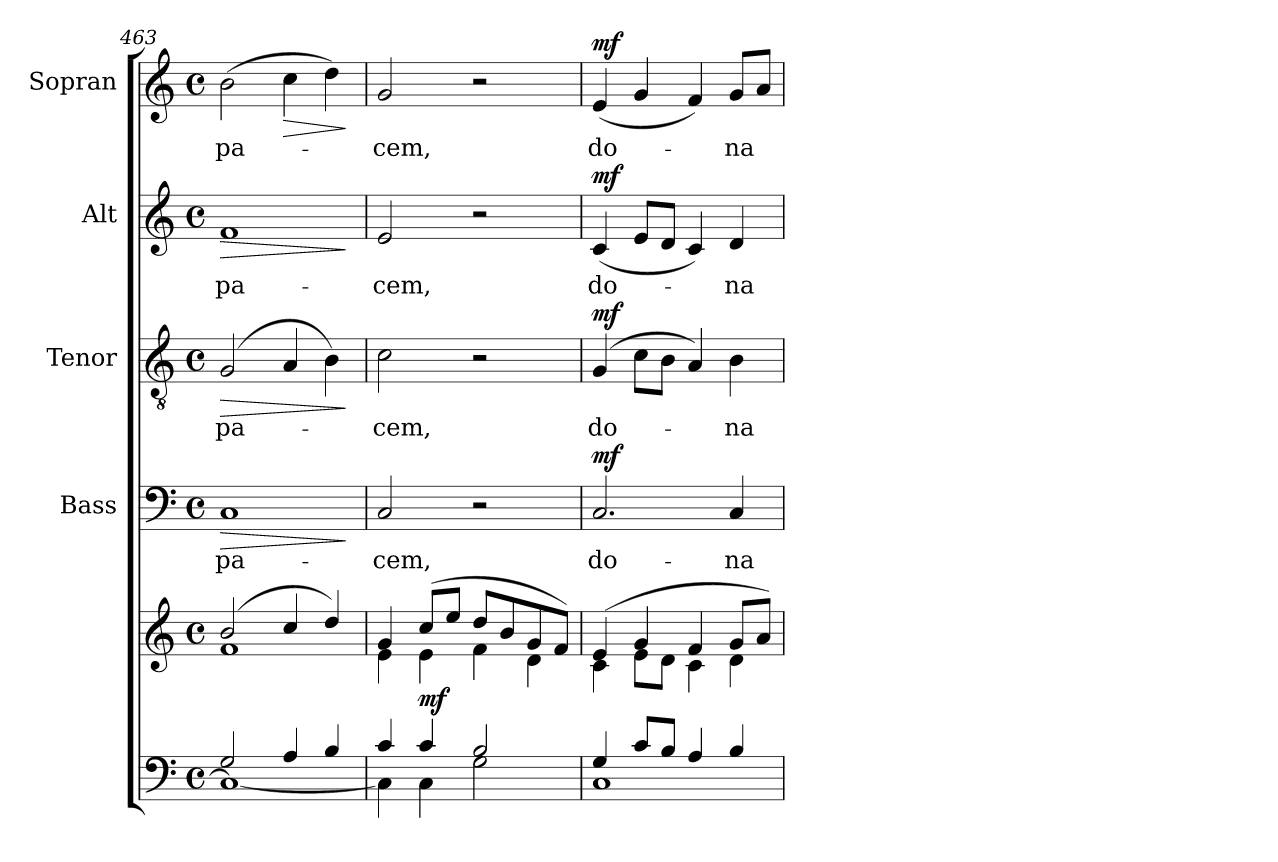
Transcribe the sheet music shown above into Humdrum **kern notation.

**kern	**kern	**dynam	**kern	**text	**dynam	**kern	**text	**dynam	**kern	**text	**dynam	**kern	**text	**dynam
*part5	*part5	*part5	*part4	*part4	*part4	*part3	*part3	*part3	*part2	*part2	*part2	*part1	*part1	*part1
*staff6	*staff5	*staff5/6	*staff4	*staff4	*staff4	*staff3	*staff3	*staff3	*staff2	*staff2	*staff2	*staff1	*staff1	*staff1
*	*	*	*I"Bass	*	*	*I"Tenor	*	*	*I"Alt	*	*	*I"Sopran	*	*
*	*	*	*I'B.	*	*	*I'T.	*	*	*I'A.	*	*	*I'S.	*	*
*clefF4	*clefG2	*	*clefF4	*	*	*clefGv2	*	*	*clefG2	*	*	*clefG2	*	*
*k[]	*k[]	*	*k[]	*	*	*k[]	*	*	*k[]	*	*	*k[]	*	*
*C:	*C:	*	*C:	*	*	*C:	*	*	*C:	*	*	*C:	*	*
*M4/4	*M4/4	*	*M4/4	*	*	*M4/4	*	*	*M4/4	*	*	*M4/4	*	*
*met(c)	*met(c)	*	*met(c)	*	*	*met(c)	*	*	*met(c)	*	*	*met(c)	*	*
=463	=463	=463	=463	=463	=463	=463	=463	=463	=463	=463	=463	=463	=463	=463
*^	*^	*	*	*	*	*	*	*	*	*	*	*	*	*
!	!	!	!	!	!	!LO:LY:b	!LO:HP:b	!	!LO:LY:b	!LO:HP:b	!	!LO:LY:b	!LO:HP:b	!	!LO:LY:b	!
2G/	1C_	(2b/	1f	.	1C	pa-	>	(2G/	pa-	>	1f	pa-	>	(>2b\	pa-	.
!	!	!	!	!	!	!	!	!	!	!	!	!	!	!	!	!LO:HP:b
4A/	.	4cc/	.	.	.	.	.	4A/	.	.	.	.	.	4cc\	.	>
4B/	.	4dd/)	.	.	.	.	.	4B\)	.	.	.	.	.	4dd\)	.	.
*v	*v	*	*	*	*	*	*	*	*	*	*	*	*	*	*	*
*	*v	*v	*	*	*	*	*	*	*	*	*	*	*	*	*
.	.	.	.	.	]	.	.	]	.	.	]	.	.	]
=464	=464	=464	=464	=464	=464	=464	=464	=464	=464	=464	=464	=464	=464	=464
*^	*^	*	*	*	*	*	*	*	*	*	*	*	*	*
!	!	!	!	!	!	!LO:LY:b	!	!	!LO:LY:b	!	!	!LO:LY:b	!	!	!LO:LY:b	!
4c/	4C\]	4g/	4e\	.	2C/	-cem,	.	2c\	-cem,	.	2e/	-cem,	.	2g/	-cem,	.
!	!	!	!	!LO:DY:b	!	!	!	!	!	!	!	!	!	!	!	!
4c/	4C\	(>8cc/L	4e\	mf	.	.	.	.	.	.	.	.	.	.	.	.
.	.	8ee/J	.	.	.	.	.	.	.	.	.	.	.	.	.	.
2B/	2G\	8dd/L	4f\	.	2r	.	.	2r	.	.	2r	.	.	2r	.	.
.	.	8b/	.	.	.	.	.	.	.	.	.	.	.	.	.	.
.	.	8g/	4d\	.	.	.	.	.	.	.	.	.	.	.	.	.
.	.	8f/J)	.	.	.	.	.	.	.	.	.	.	.	.	.	.
!!LO:PB:g=z
=465	=465	=465	=465	=465	=465	=465	=465	=465	=465	=465	=465	=465	=465	=465	=465	=465
!	!	!	!	!	!	!LO:LY:b	!LO:DY:a	!	!LO:LY:b	!LO:DY:a	!	!LO:LY:b	!LO:DY:a	!	!LO:LY:b	!LO:DY:a
4G/	1C	(4e/	4c\	.	2.C/	do-	mf	(4G/	do-	mf	(<4c/	do-	mf	(<4e/	do-	mf
8c/L	.	4g/	8e\L	.	.	.	.	8c\L	.	.	8e/L	.	.	4g/	.	.
8B/J	.	.	8d\J	.	.	.	.	8B\J	.	.	8d/J	.	.	.	.	.
4A/	.	4f/	4c\	.	.	.	.	4A/)	.	.	4c/)	.	.	4f/)	.	.
!	!	!	!	!	!	!LO:LY:b	!	!	!LO:LY:b	!	!	!LO:LY:b	!	!	!LO:LY:b	!
4B/	.	8g/L	4d\	.	4C/	-na	.	4B\	-na	.	4d/	-na	.	8g/L	-na	.
.	.	8a/J)	.	.	.	.	.	.	.	.	.	.	.	8a/J	.	.
*v	*v	*	*	*	*	*	*	*	*	*	*	*	*	*	*	*
*	*v	*v	*	*	*	*	*	*	*	*	*	*	*	*	*
=	=	=	=	=	=	=	=	=	=	=	=	=	=	=
*-	*-	*-	*-	*-	*-	*-	*-	*-	*-	*-	*-	*-	*-	*-
